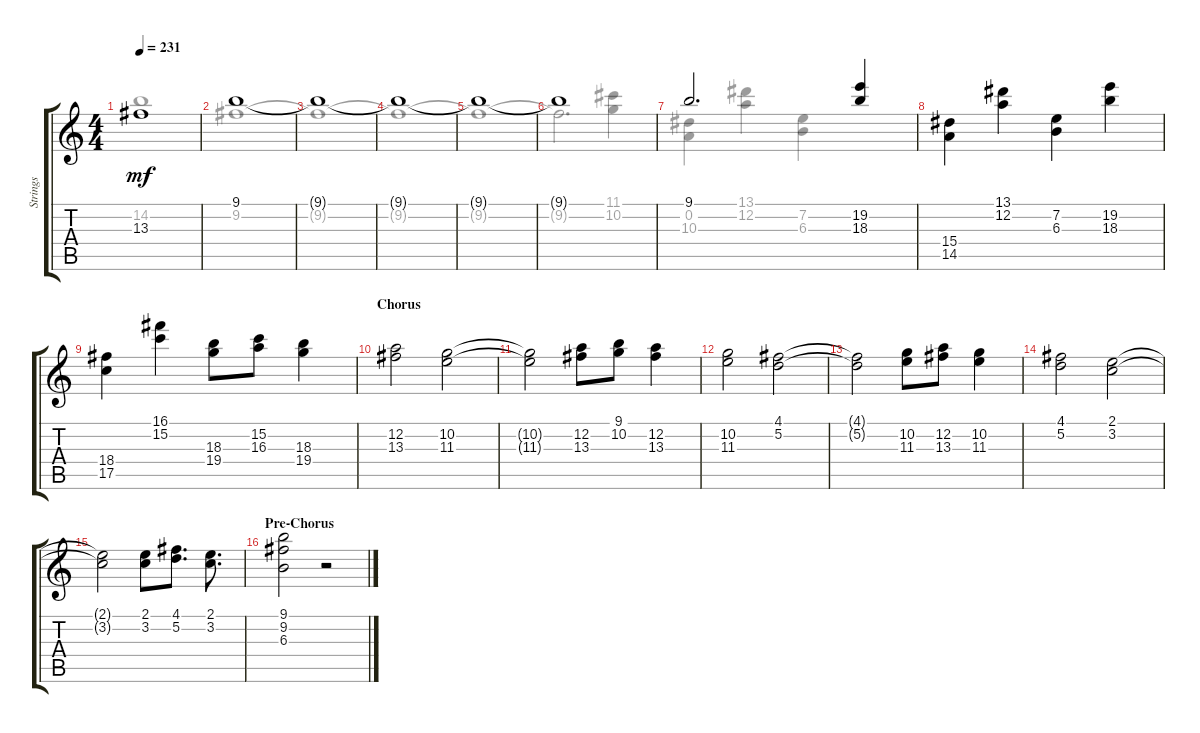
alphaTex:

\track ("Strings" "Strings") {instrument electricguitarclean}
\staff {score tabs}
\tuning (D4 A3 F3 C3 G2 C2) {hide}
\voice
\ts (4 4)
\tempo 231
\clef g2
\ks aminor
13.3.1{dy mf} |
9.1.1 |
9.1{t}.1 |
9.1{t}.1 |
9.1{t}.1 |
9.1{t}.1 |
9.1.2{d} (19.2 18.3).4 |
(15.4 14.5).4 (13.1 12.2).4 (7.2 6.3).4 (19.2 18.3).4 |
(18.4 17.5).4 (16.1 15.2).4 (18.3 19.4).8 (15.2 16.3).8 (18.3 19.4).4 |
\section ("" "Chorus")
(12.2 13.3).2 (10.2 11.3).2 |
(10.2{t} 11.3{t}).2 (12.2 13.3).8 (9.1 10.2).8 (12.2 13.3).4 |
(10.2 11.3).2 (4.1 5.2).2 |
(4.1{t} 5.2{t}).2 (10.2 11.3).8 (12.2 13.3).8 (10.2 11.3).4 |
(4.1 5.2).2 (2.1 3.2).2 |
(2.1{t} 3.2{t}).2 (2.1 3.2).8 (4.1 5.2).8{d} (2.1 3.2).8{d} |
\section ("" "Pre-Chorus")
(9.1 9.2 6.3).2 r.2
\voice
\clef g2
\ottava regular
\simile none
\ks aminor
14.2{t}.1{dy mf} |
9.2.1 |
9.2{t}.1 |
9.2{t}.1 |
9.2{t}.1 |
9.2{t}.2{d} (11.1 10.2).4 |
(0.2 10.3).4 (13.1 12.2).4 (7.2 6.3).4 |
|
|
|
|
|
|
|
|
